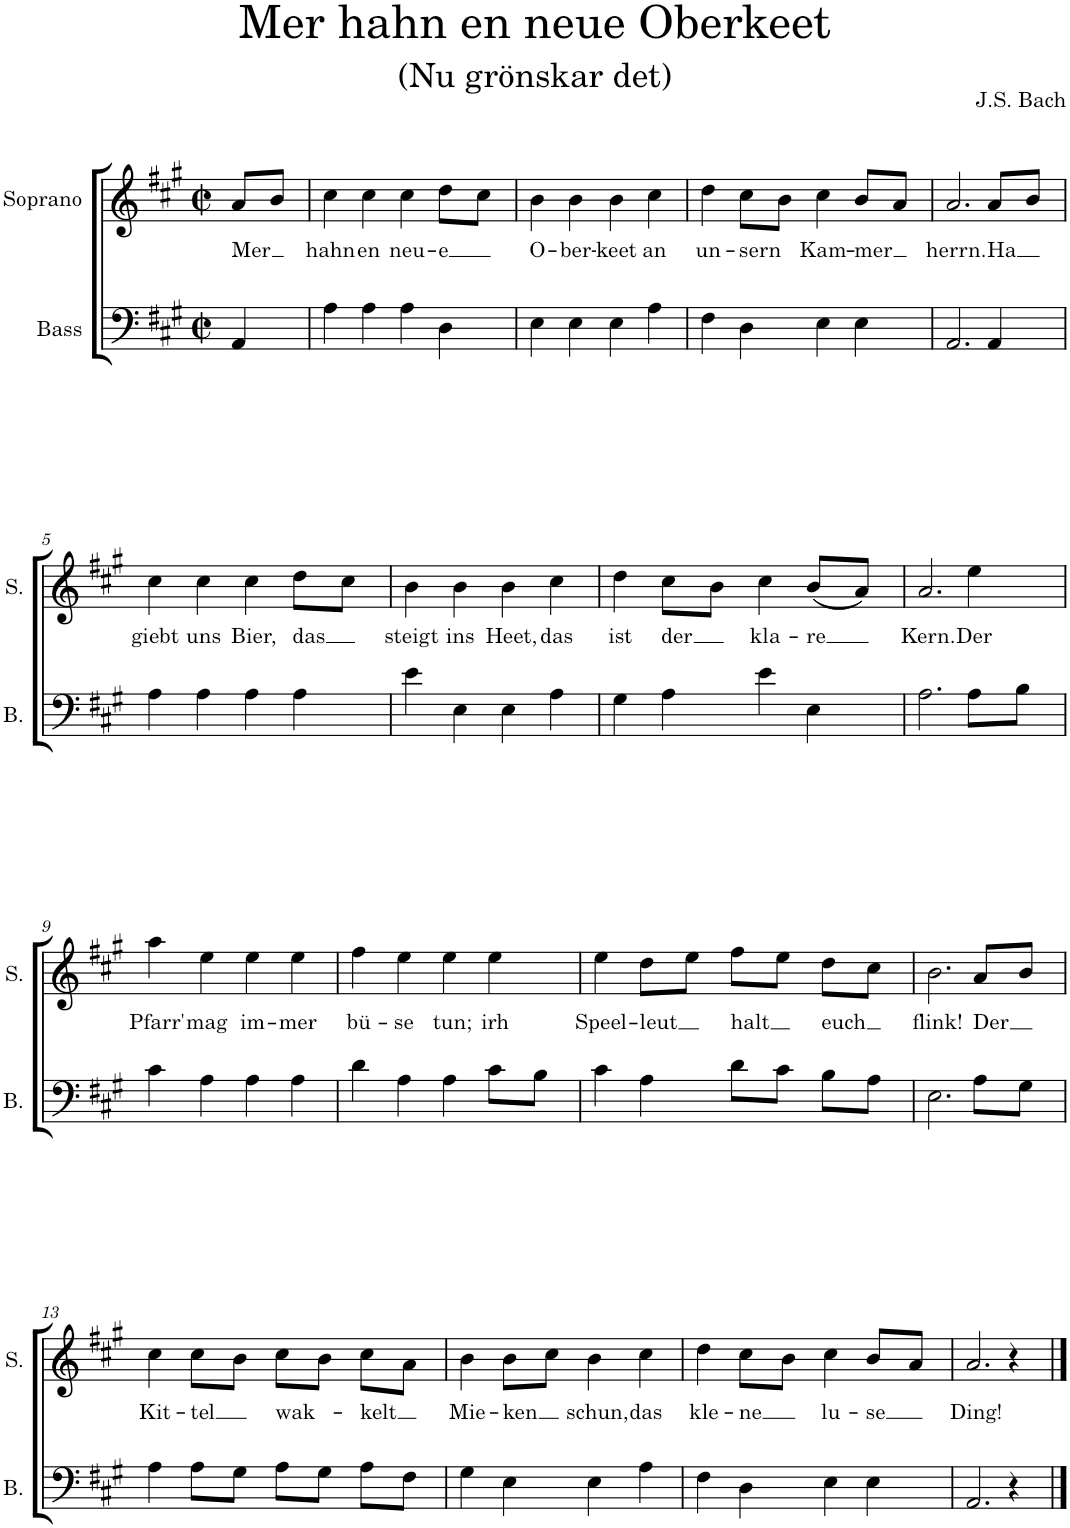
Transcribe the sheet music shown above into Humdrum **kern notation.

**kern	**kern	**text
*part2	*part1	*part1
*staff2	*staff1	*staff1
*I"Bass	*I"Soprano	*
*I'B.	*I'S.	*
*clefF4	*clefG2	*
*k[f#c#g#]	*k[f#c#g#]	*
*M2/2	*M2/2	*
*met(c|)	*met(c|)	*
=	=	=
!	!	!LO:LY:b
4AA/	8a/L	Mer
.	8b/J	.
=1	=1	=1
!	!	!LO:LY:b
4A\	4cc#\	hahn
!	!	!LO:LY:b
4A\	4cc#\	en
!	!	!LO:LY:b
4A\	4cc#\	neu-
!	!	!LO:LY:b
4D\	8dd\L	-e
.	8cc#\J	.
=2	=2	=2
!	!	!LO:LY:b
4E\	4b\	O-
!	!	!LO:LY:b
4E\	4b\	-ber-
!	!	!LO:LY:b
4E\	4b\	-keet
!	!	!LO:LY:b
4A\	4cc#\	an
=3	=3	=3
!	!	!LO:LY:b
4F#\	4dd\	un-
!	!	!LO:LY:b
4D\	8cc#\L	-sern
.	8b\J	.
!	!	!LO:LY:b
4E\	4cc#\	Kam-
!	!	!LO:LY:b
4E\	8b/L	-mer
.	8a/J	.
=4	=4	=4
!	!	!LO:LY:b
2.AA/	2.a/	herrn.
!	!	!LO:LY:b
4AA/	8a/L	Ha
.	8b/J	.
!!LO:LB:g=z
=5	=5	=5
!	!	!LO:LY:b
4A\	4cc#\	giebt
!	!	!LO:LY:b
4A\	4cc#\	uns
!	!	!LO:LY:b
4A\	4cc#\	Bier,
!	!	!LO:LY:b
4A\	8dd\L	das
.	8cc#\J	.
=6	=6	=6
!	!	!LO:LY:b
4e\	4b\	steigt
!	!	!LO:LY:b
4E\	4b\	ins
!	!	!LO:LY:b
4E\	4b\	Heet,
!	!	!LO:LY:b
4A\	4cc#\	das
=7	=7	=7
!	!	!LO:LY:b
4G#\	4dd\	ist
!	!	!LO:LY:b
4A\	8cc#\L	der
.	8b\J	.
!	!	!LO:LY:b
4e\	4cc#\	kla-
!	!	!LO:LY:b
4E\	(8b/L	-re
.	8a/J)	.
=8	=8	=8
!	!	!LO:LY:b
2.A\	2.a/	Kern.
!	!	!LO:LY:b
8A\L	4ee\	Der
8B\J	.	.
!!LO:LB:g=z
=9	=9	=9
!	!	!LO:LY:b
4c#\	4aa\	Pfarr'
!	!	!LO:LY:b
4A\	4ee\	mag
!	!	!LO:LY:b
4A\	4ee\	im-
!	!	!LO:LY:b
4A\	4ee\	-mer
=10	=10	=10
!	!	!LO:LY:b
4d\	4ff#\	bü-
!	!	!LO:LY:b
4A\	4ee\	-se
!	!	!LO:LY:b
4A\	4ee\	tun;
!	!	!LO:LY:b
8c#\L	4ee\	irh
8B\J	.	.
=11	=11	=11
!	!	!LO:LY:b
4c#\	4ee\	Speel-
!	!	!LO:LY:b
4A\	8dd\L	-leut
.	8ee\J	.
!	!	!LO:LY:b
8d\L	8ff#\L	halt
8c#\J	8ee\J	.
!	!	!LO:LY:b
8B\L	8dd\L	euch
8A\J	8cc#\J	.
=12	=12	=12
!	!	!LO:LY:b
2.E\	2.b\	flink!
!	!	!LO:LY:b
8A\L	8a/L	Der
8G#\J	8b/J	.
!!LO:LB:g=z
=13	=13	=13
!	!	!LO:LY:b
4A\	4cc#\	Kit-
!	!	!LO:LY:b
8A\L	8cc#\L	-tel
8G#\J	8b\J	.
!	!	!LO:LY:b
8A\L	8cc#\L	wak-
8G#\J	8b\J	.
!	!	!LO:LY:b
8A\L	8cc#\L	-kelt
8F#\J	8a\J	.
=14	=14	=14
!	!	!LO:LY:b
4G#\	4b\	Mie-
!	!	!LO:LY:b
4E\	8b\L	-ken
.	8cc#\J	.
!	!	!LO:LY:b
4E\	4b\	schun,
!	!	!LO:LY:b
4A\	4cc#\	das
=15	=15	=15
!	!	!LO:LY:b
4F#\	4dd\	kle-
!	!	!LO:LY:b
4D\	8cc#\L	-ne
.	8b\J	.
!	!	!LO:LY:b
4E\	4cc#\	lu-
!	!	!LO:LY:b
4E\	8b/L	-se
.	8a/J	.
=16	=16	=16
!	!	!LO:LY:b
2.AA/	2.a/	Ding!
4r	4r	.
==	==	==
*-	*-	*-
